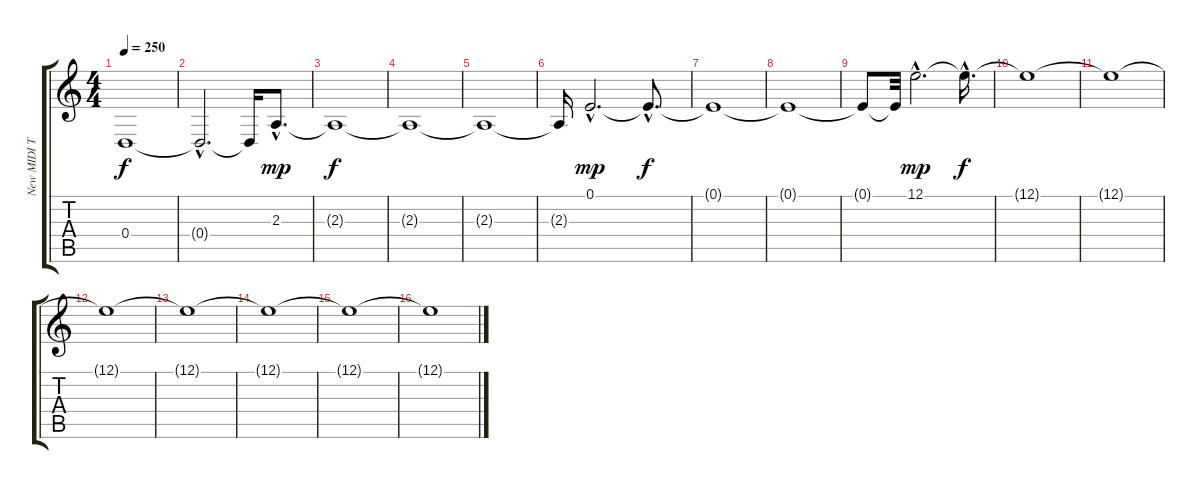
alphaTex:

\track ("New MIDI Track" "New MIDI T") {instrument seashore}
\staff {score tabs}
\tuning (E4 B3 G3 D3 A2 E2) {hide}
\ts (4 4)
\tempo 250
\clef g2
\ks c
0.4{t}.1{dy f} |
0.4{hac t}.2{d} 0.4{t}.16 2.3{hac}.8{d dy mp} |
2.3{t}.1{dy f} |
2.3{t}.1 |
2.3{t}.1 |
2.3{t}.16 0.1{hac}.2{d dy mp} 0.1{hac t}.8{d dy f} |
0.1{t}.1 |
0.1{t}.1 |
0.1{t}.8 0.1{t}.32 12.1{hac}.2{d dy mp} 12.1{hac t}.16{d dy f} |
12.1{t}.1 |
12.1{t}.1 |
12.1{t}.1 |
12.1{t}.1 |
12.1{t}.1 |
12.1{t}.1 |
12.1{t}.1
